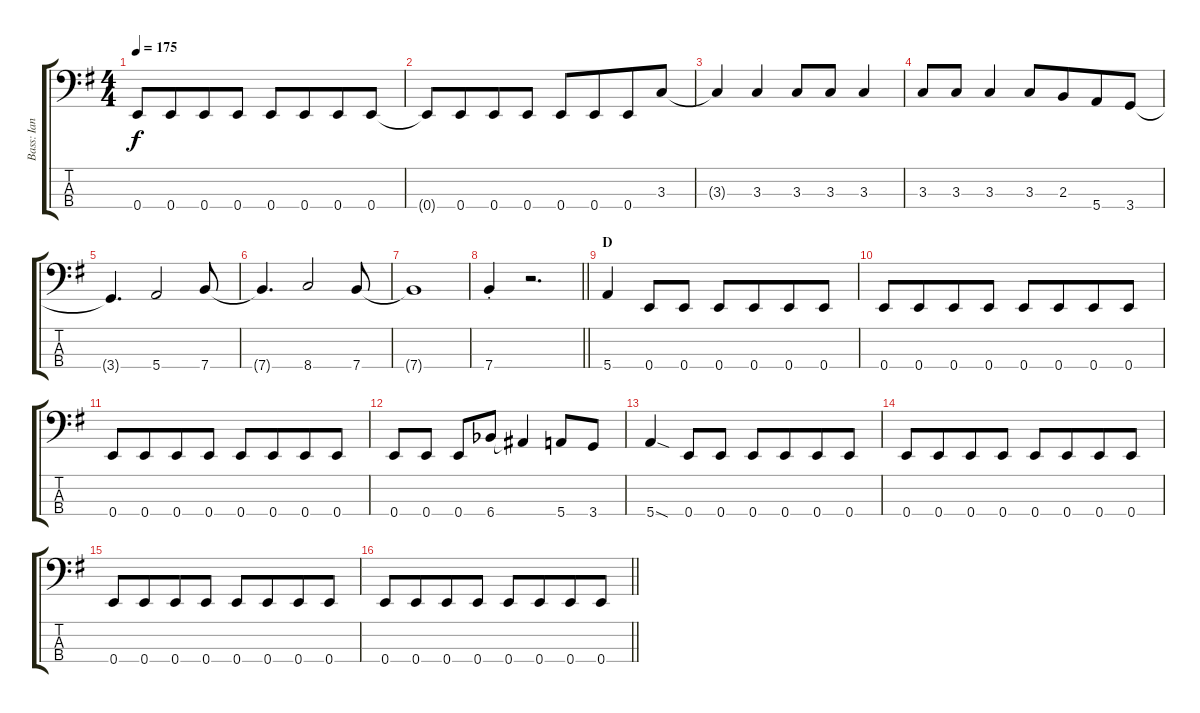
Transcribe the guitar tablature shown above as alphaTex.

\track ("Bass: Ian" "Bass: Ian") {instrument electricbassfinger}
\staff {score tabs}
\tuning (G2 D2 A1 E1) {hide}
\ts (4 4)
\tempo 175
\clef f4
\ks g
0.4{t}.8{dy f} 0.4.8{beam merge} 0.4.8 0.4.8 0.4.8 0.4.8{beam merge} 0.4.8 0.4.8 |
0.4{t}.8 0.4.8{beam merge} 0.4.8 0.4.8 0.4.8 0.4.8{beam merge} 0.4.8 3.3.8 |
3.3{t}.4 3.3.4 3.3.8 3.3.8 3.3.4 |
3.3.8 3.3.8 3.3.4 3.3.8 2.3.8{beam merge} 5.4.8 3.4.8 |
3.4{t}.4{d} 5.4.2 7.4.8 |
7.4{t}.4{d} 8.4.2 7.4.8 |
7.4{t}.1 |
\barLineRight lightlight
7.4{st}.4 r.2{d} |
\section ("" "D")
5.4.4 0.4.8 0.4.8 0.4.8 0.4.8{beam merge} 0.4.8 0.4.8 |
0.4.8 0.4.8{beam merge} 0.4.8 0.4.8 0.4.8 0.4.8{beam merge} 0.4.8 0.4.8 |
0.4.8 0.4.8{beam merge} 0.4.8 0.4.8 0.4.8 0.4.8{beam merge} 0.4.8 0.4.8 |
0.4.8 0.4.8 0.4.8 6.4{acc b}.8 6.4{t}.4 5.4.8 3.4.8 |
5.4{sod}.4 0.4.8 0.4.8 0.4.8 0.4.8{beam merge} 0.4.8 0.4.8 |
0.4.8 0.4.8{beam merge} 0.4.8 0.4.8 0.4.8 0.4.8{beam merge} 0.4.8 0.4.8 |
0.4.8 0.4.8{beam merge} 0.4.8 0.4.8 0.4.8 0.4.8{beam merge} 0.4.8 0.4.8 |
\barLineRight lightlight
0.4.8 0.4.8{beam merge} 0.4.8 0.4.8 0.4.8 0.4.8{beam merge} 0.4.8 0.4.8
